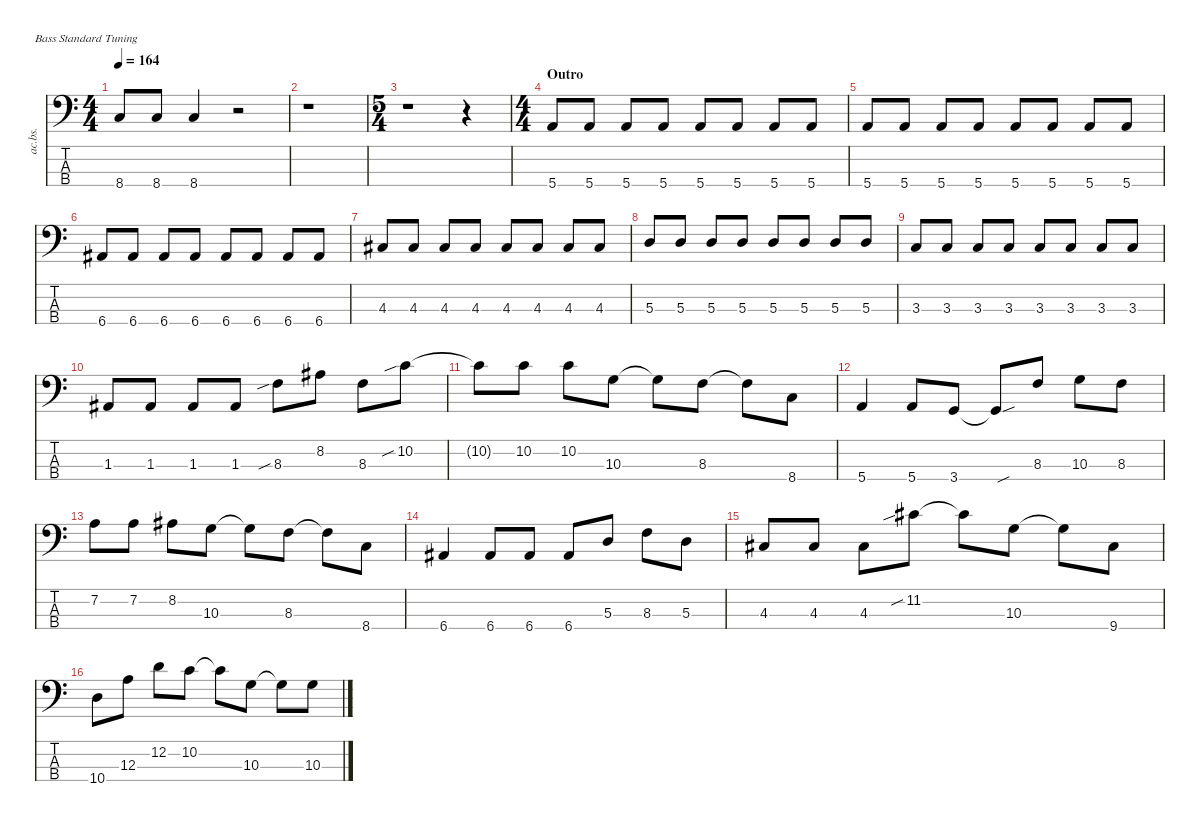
\defaultSystemsLayout 4
\hideDynamics
\bracketExtendMode nobrackets
\track ("Acoustic Bass" "ac.bs.") {mute instrument acousticbass}
\staff {score tabs}
\tuning (G2 D2 A1 E1)
\ts (4 4)
\tempo 164
\clef f4
\ks c
8.4{t}.8{dy mf beam Up} 8.4.8{beam Up} 8.4.4{beam Up} r.2{beam Down} |
r.1{beam Down} |
\ts (5 4)
\beaming (8 6 4)
r.1{beam Down} r.4{beam Down} |
\ts (4 4)
\beaming (8 2 2 2 2)
\section ("" "Outro")
5.4.8{beam Up} 5.4.8{beam Up} 5.4.8{beam Up} 5.4.8{beam Up} 5.4.8{beam Up} 5.4.8{beam Up} 5.4.8{beam Up} 5.4.8{beam Up} |
5.4.8{beam Up} 5.4.8{beam Up} 5.4.8{beam Up} 5.4.8{beam Up} 5.4.8{beam Up} 5.4.8{beam Up} 5.4.8{beam Up} 5.4.8{beam Up} |
6.4{acc #}.8{beam Up} 6.4{acc #}.8{beam Up} 6.4{acc #}.8{beam Up} 6.4{acc #}.8{beam Up} 6.4{acc #}.8{beam Up} 6.4{acc #}.8{beam Up} 6.4{acc #}.8{beam Up} 6.4{acc #}.8{beam Up} |
4.3{acc #}.8{beam Up} 4.3{acc #}.8{beam Up} 4.3{acc #}.8{beam Up} 4.3{acc #}.8{beam Up} 4.3{acc #}.8{beam Up} 4.3{acc #}.8{beam Up} 4.3{acc #}.8{beam Up} 4.3{acc #}.8{beam Up} |
5.3.8{beam Up} 5.3.8{beam Up} 5.3.8{beam Up} 5.3.8{beam Up} 5.3.8{beam Up} 5.3.8{beam Up} 5.3.8{beam Up} 5.3.8{beam Up} |
3.3.8{beam Up} 3.3.8{beam Up} 3.3.8{beam Up} 3.3.8{beam Up} 3.3.8{beam Up} 3.3.8{beam Up} 3.3.8{beam Up} 3.3.8{beam Up} |
1.3{acc #}.8{beam Up} 1.3{acc #}.8{beam Up} 1.3{acc #}.8{beam Up} 1.3{acc #}.8{beam Up} 8.3{sib}.8{beam Down} 8.2{acc #}.8{beam Down} 8.3.8{beam Down} 10.2{sib}.8{beam Down} |
10.2{t}.8{beam Down} 10.2.8{beam Down} 10.2.8{beam Down} 10.3.8{beam Down} 10.3{t}.8{beam Down} 8.3.8{beam Down} 8.3{t}.8{beam Down} 8.4.8{beam Down} |
5.4.4{beam Up} 5.4.8{beam Up} 3.4.8{beam Up} 3.4{sou t}.8{beam Up} 8.3.8{beam Up} 10.3.8{beam Down} 8.3.8{beam Down} |
7.2.8{beam Down} 7.2.8{beam Down} 8.2{acc #}.8{beam Down} 10.3.8{beam Down} 10.3{t}.8{beam Down} 8.3.8{beam Down} 8.3{t}.8{beam Down} 8.4.8{beam Down} |
6.4{acc #}.4{beam Up} 6.4{acc #}.8{beam Up} 6.4{acc #}.8{beam Up} 6.4{acc #}.8{beam Up} 5.3.8{beam Up} 8.3.8{beam Down} 5.3.8{beam Down} |
4.3{acc #}.8{beam Up} 4.3{acc #}.8{beam Up} 4.3{acc #}.8{beam Down} 11.2{sib acc #}.8{beam Down} 11.2{t acc #}.8{beam Down} 10.3.8{beam Down} 10.3{t}.8{beam Down} 9.4{acc #}.8{beam Down} |
10.4.8{beam Down} 12.3.8{beam Down} 12.2.8{beam Down} 10.2.8{beam Down} 10.2{t}.8{beam Down} 10.3.8{beam Down} 10.3{t}.8{beam Down} 10.3.8{beam Down}
